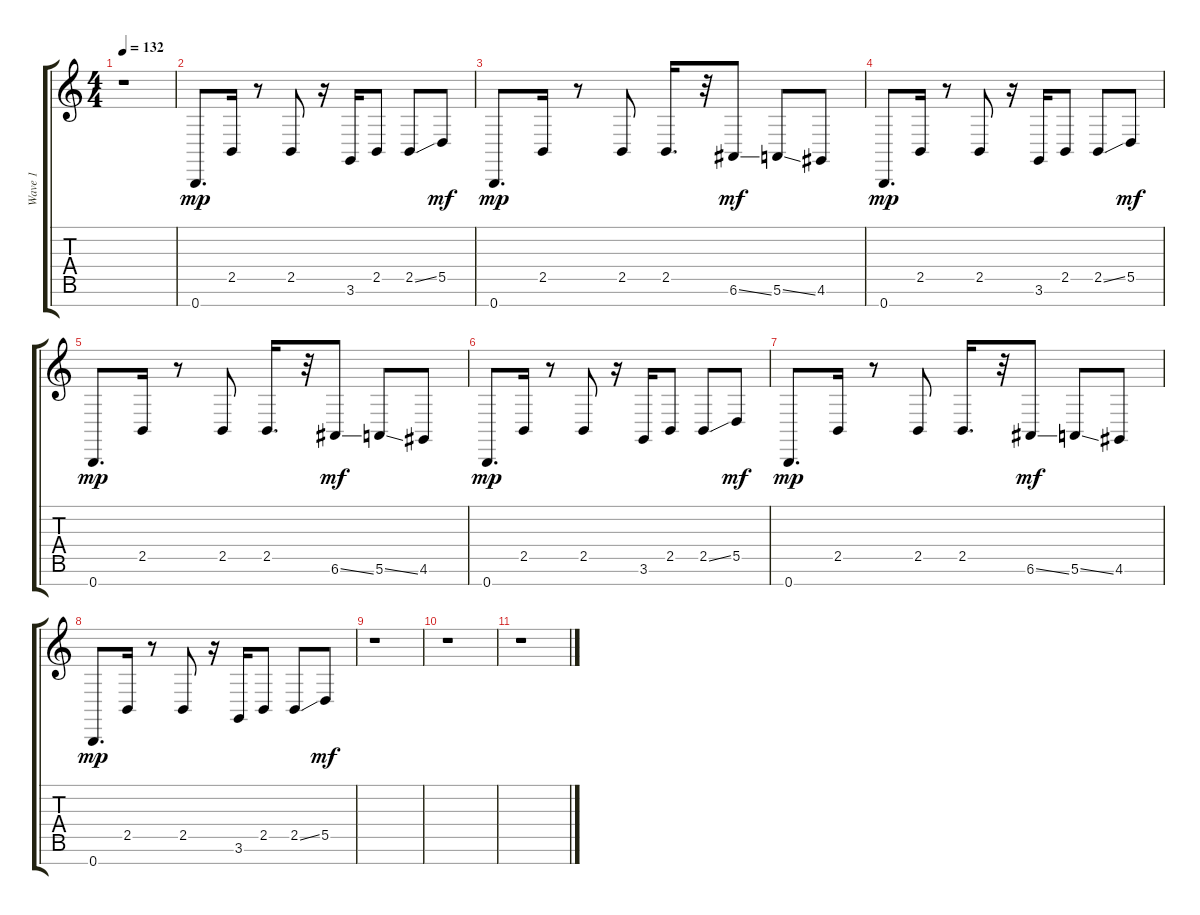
\track ("Wave 1" "Wave 1") {instrument lead1square}
\staff {score tabs}
\tuning (E4 B3 G3 D3 A2 E2 B1) {hide}
\ts (4 4)
\tempo 132
\clef g2
\ks c
r.1{dy mp} |
0.7.8{d} 2.5.16 r.8 2.5.8 r.16 3.6.16 2.5.8 2.5{ss}.8 5.5.8{dy mf} |
0.7.8{d dy mp} 2.5.16 r.8 2.5.8 2.5.16{d} r.32 6.6{ss}.8{dy mf} 5.6{ss}.8 4.6.8 |
0.7.8{d dy mp} 2.5.16 r.8 2.5.8 r.16 3.6.16 2.5.8 2.5{ss}.8 5.5.8{dy mf} |
0.7.8{d dy mp} 2.5.16 r.8 2.5.8 2.5.16{d} r.32 6.6{ss}.8{dy mf} 5.6{ss}.8 4.6.8 |
0.7.8{d dy mp} 2.5.16 r.8 2.5.8 r.16 3.6.16 2.5.8 2.5{ss}.8 5.5.8{dy mf} |
0.7.8{d dy mp} 2.5.16 r.8 2.5.8 2.5.16{d} r.32 6.6{ss}.8{dy mf} 5.6{ss}.8 4.6.8 |
0.7.8{d dy mp} 2.5.16 r.8 2.5.8 r.16 3.6.16 2.5.8 2.5{ss}.8 5.5.8{dy mf} |
r.1 |
r.1 |
r.1
